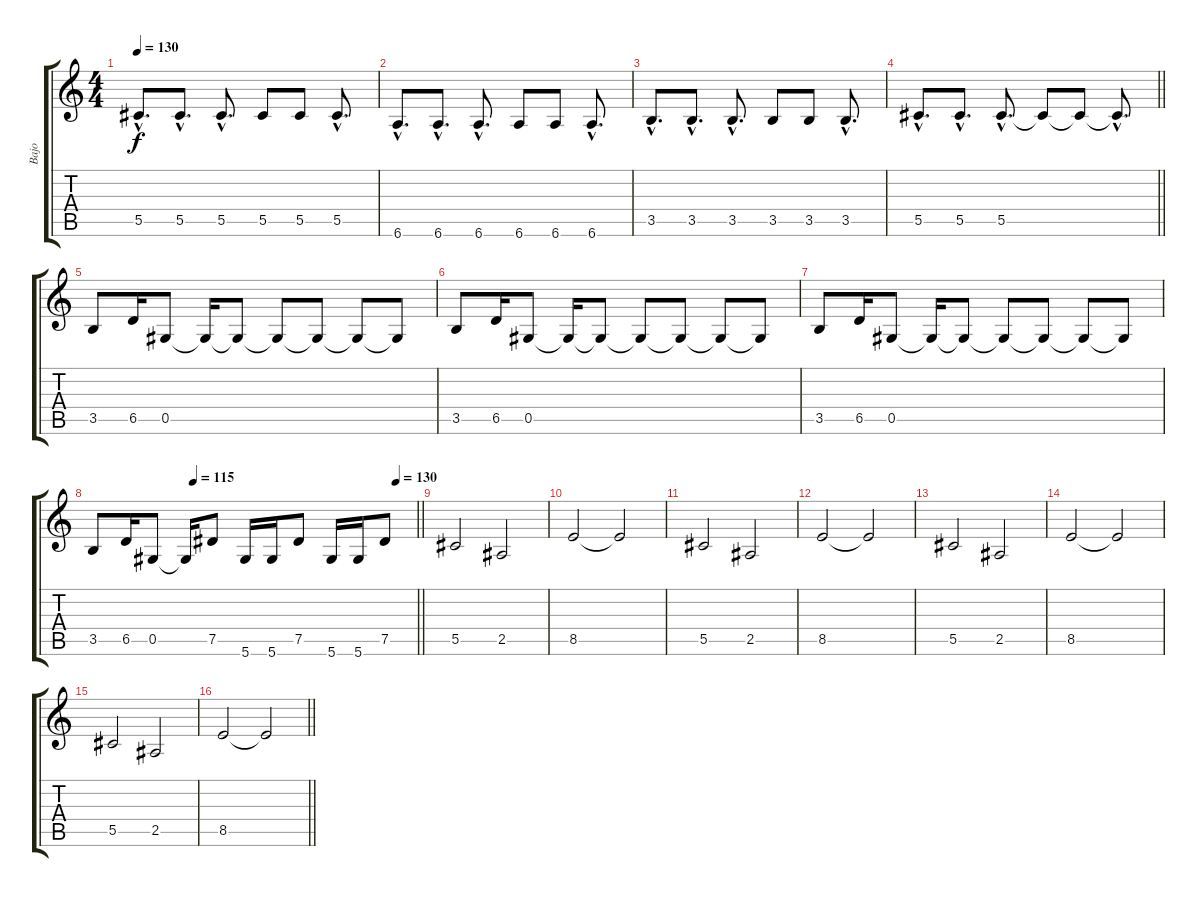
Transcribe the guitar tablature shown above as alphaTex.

\track ("Bajo" "Bajo") {instrument electricbasspick}
\staff {score tabs}
\tuning (Eb4 Bb3 Gb3 Db3 Ab2 Eb2) {hide}
\ts (4 4)
\tempo 130
\clef g2
\ks c
5.5{hac}.8{d dy f} 5.5{hac}.8{d} 5.5{hac}.8{d} 5.5.8 5.5.8 5.5{hac}.8{d} |
6.6{hac}.8{d} 6.6{hac}.8{d} 6.6{hac}.8{d} 6.6.8 6.6.8 6.6{hac}.8{d} |
3.5{hac}.8{d} 3.5{hac}.8{d} 3.5{hac}.8{d} 3.5.8 3.5.8 3.5{hac}.8{d} |
\barLineRight lightlight
5.5{hac}.8{d} 5.5{hac}.8{d} 5.5{hac}.8{d} 5.5{t}.8 5.5{t}.8 5.5{hac t}.8{d} |
3.5.8 6.5.16 0.5.8 0.5{t}.16 0.5{t}.8 0.5{t}.8 0.5{t}.8 0.5{t}.8 0.5{t}.8 |
3.5.8 6.5.16 0.5.8 0.5{t}.16 0.5{t}.8 0.5{t}.8 0.5{t}.8 0.5{t}.8 0.5{t}.8 |
3.5.8 6.5.16 0.5.8 0.5{t}.16 0.5{t}.8 0.5{t}.8 0.5{t}.8 0.5{t}.8 0.5{t}.8 |
\tempo (115 0.3125)
\tempo (130 0.9375)
\barLineRight lightlight
3.5.8 6.5.16 0.5.8 0.5{t}.16 7.5.8 5.6.16 5.6.16 7.5.8 5.6.16 5.6.16 7.5.8 |
5.5.2 2.5.2 |
8.5.2 8.5{t}.2 |
5.5.2 2.5.2 |
8.5.2 8.5{t}.2 |
5.5.2 2.5.2 |
8.5.2 8.5{t}.2 |
5.5.2 2.5.2 |
\barLineRight lightlight
8.5.2 8.5{t}.2
